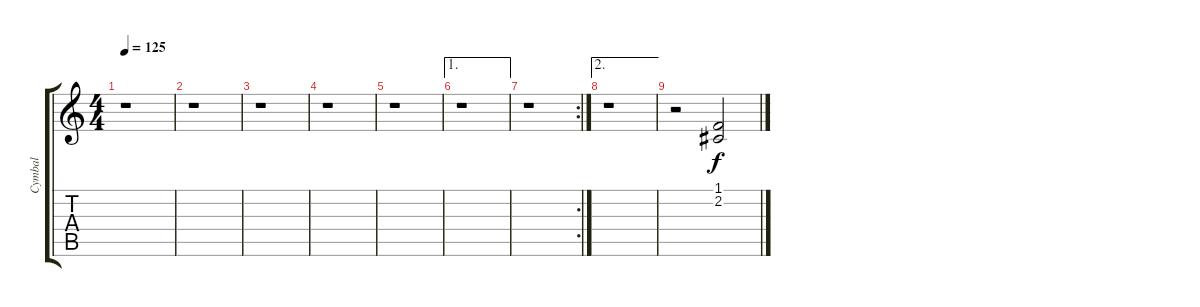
\track ("Cymbal" "Cymbal") {instrument reversecymbal}
\staff {score tabs}
\tuning (E4 B3 G3 D3 A2 E2) {hide}
\ts (4 4)
\tempo 125
\clef g2
\ks c
r.1{dy f} |
r.1 |
r.1 |
r.1 |
r.1 |
\ae 1
r.1 |
\rc 2
r.1 |
\ae 2
r.1 |
r.2 (1.1 2.2).2
